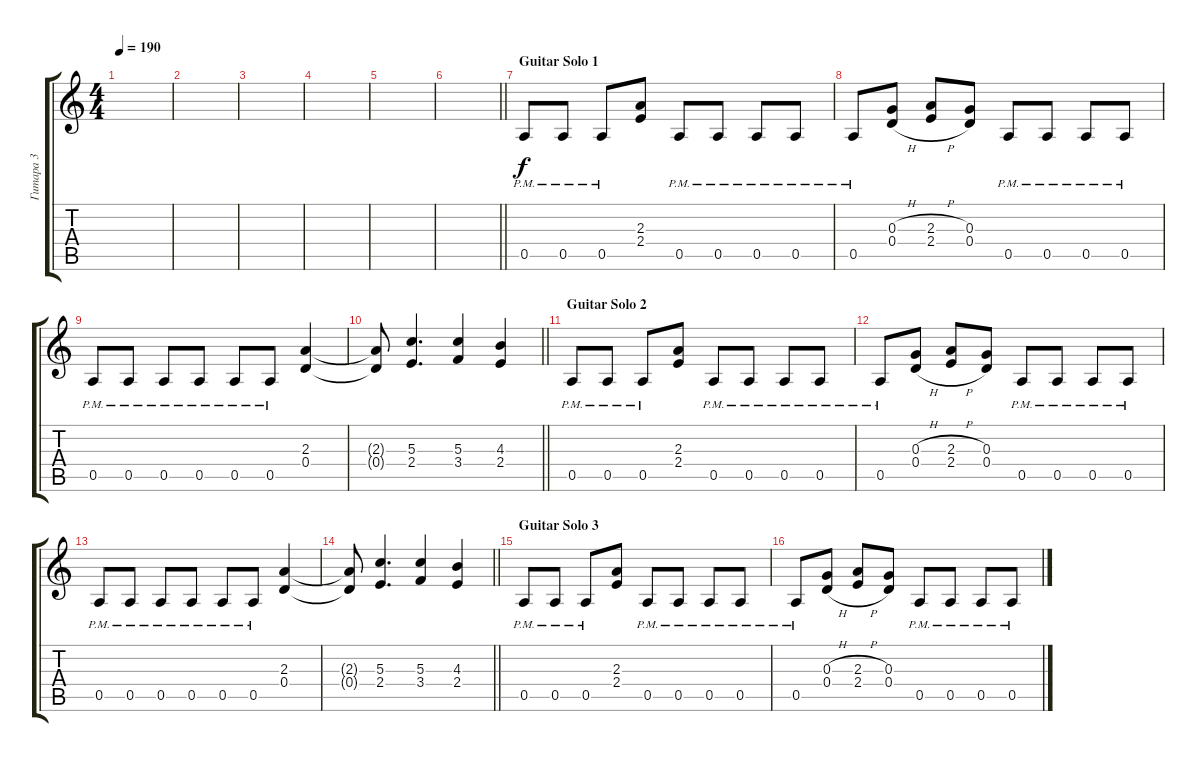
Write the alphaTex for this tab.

\track ("Гитара 3" "Гитара 3") {instrument distortionguitar}
\staff {score tabs}
\tuning (E4 B3 G3 D3 A2 E2) {hide}
\ts (4 4)
\tempo 190
\clef g2
\ks aminor
|
|
|
|
|
\barLineRight lightlight
|
\section ("" "Guitar Solo 1")
0.5{pm}.8 0.5{pm}.8 0.5{pm}.8 (2.3 2.4).8 0.5{pm}.8 0.5{pm}.8 0.5{pm}.8 0.5{pm}.8 |
0.5{pm}.8 (0.3{h} 0.4{h}).8 (2.3{h} 2.4{h}).8 (0.3 0.4).8 0.5{pm}.8 0.5{pm}.8 0.5{pm}.8 0.5{pm}.8 |
0.5{pm}.8 0.5{pm}.8 0.5{pm}.8 0.5{pm}.8 0.5{pm}.8 0.5{pm}.8 (2.3 0.4).4 |
\barLineRight lightlight
(2.3{t} 0.4{t}).8 (5.3 2.4).4{d} (5.3 3.4).4 (4.3 2.4).4 |
\section ("" "Guitar Solo 2")
0.5{pm}.8 0.5{pm}.8 0.5{pm}.8 (2.3 2.4).8 0.5{pm}.8 0.5{pm}.8 0.5{pm}.8 0.5{pm}.8 |
0.5{pm}.8 (0.3{h} 0.4{h}).8 (2.3{h} 2.4{h}).8 (0.3 0.4).8 0.5{pm}.8 0.5{pm}.8 0.5{pm}.8 0.5{pm}.8 |
0.5{pm}.8 0.5{pm}.8 0.5{pm}.8 0.5{pm}.8 0.5{pm}.8 0.5{pm}.8 (2.3 0.4).4 |
\barLineRight lightlight
(2.3{t} 0.4{t}).8 (5.3 2.4).4{d} (5.3 3.4).4 (4.3 2.4).4 |
\section ("" "Guitar Solo 3")
0.5{pm}.8 0.5{pm}.8 0.5{pm}.8 (2.3 2.4).8 0.5{pm}.8 0.5{pm}.8 0.5{pm}.8 0.5{pm}.8 |
0.5{pm}.8 (0.3{h} 0.4{h}).8 (2.3{h} 2.4{h}).8 (0.3 0.4).8 0.5{pm}.8 0.5{pm}.8 0.5{pm}.8 0.5{pm}.8
